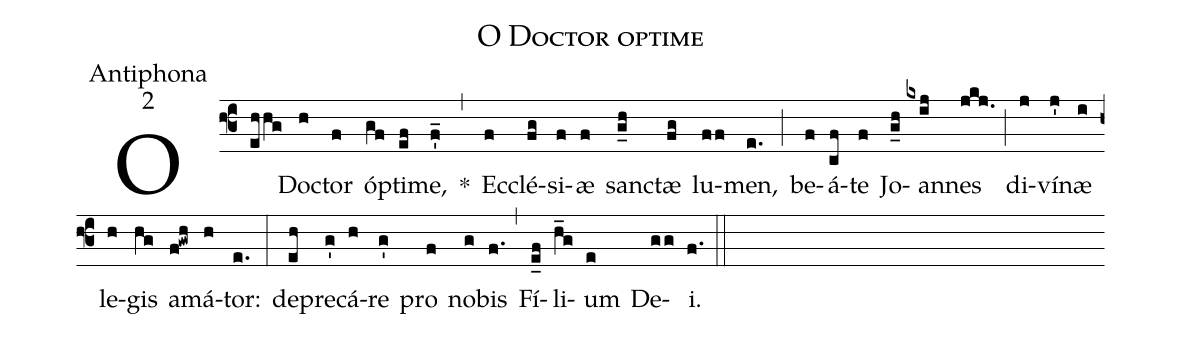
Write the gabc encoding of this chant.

name:O Doctor optime;
office-part:Antiphona;
mode:2;
%%
(f3) O(ehhg) Do(h)ctor(f) ó(gf)pti(ef)me,(f'_) *(,) Ec(f)clé(fg)si(f)æ(f) san(g_h)ctæ(fg) lu(ff)men,(e.) (;) be(f)á(cf)te(f) Jo(g_h)an(kxij)nes(jkj.) (;) di(j)ví(j')næ(i) le(h)gis(hg) a(f!gwh)má(h)tor:(e.) (:) de(eh)pre(g')cá(h)re(g') pro(f) no(g)bis(f.) (,) Fí(e_f)li(h_g)um(e) De(gg)i.(f.) (::)
